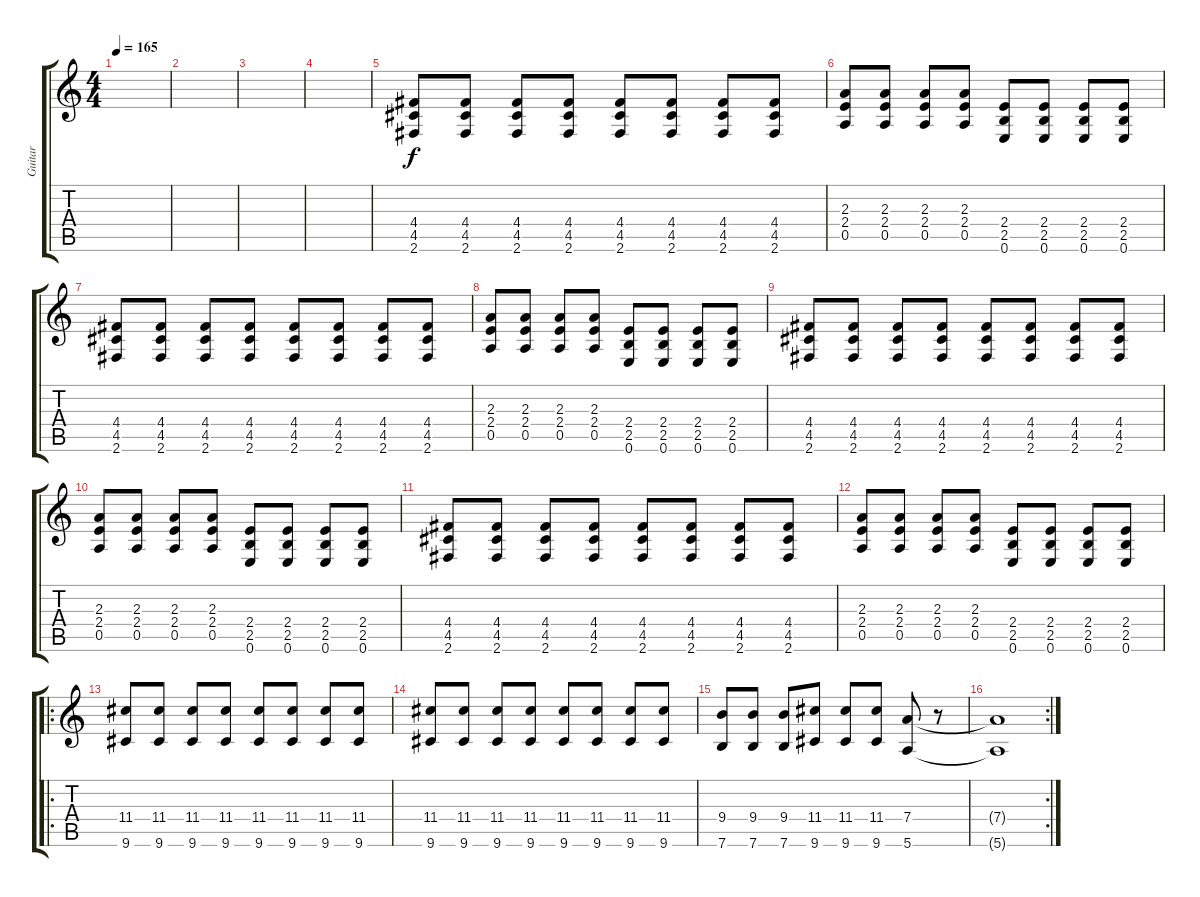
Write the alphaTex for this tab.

\track ("Guitar" "Guitar") {instrument overdrivenguitar}
\staff {score tabs}
\tuning (E4 B3 G3 D3 A2 E2) {hide}
\ts (4 4)
\tempo 165
\clef g2
\ks c
|
|
|
|
(4.4 4.5 2.6).8 (4.4 4.5 2.6).8 (4.4 4.5 2.6).8 (4.4 4.5 2.6).8 (4.4 4.5 2.6).8 (4.4 4.5 2.6).8 (4.4 4.5 2.6).8 (4.4 4.5 2.6).8 |
(2.3 2.4 0.5).8 (2.3 2.4 0.5).8 (2.3 2.4 0.5).8 (2.3 2.4 0.5).8 (2.4 2.5 0.6).8 (2.4 2.5 0.6).8 (2.4 2.5 0.6).8 (2.4 2.5 0.6).8 |
(4.4 4.5 2.6).8 (4.4 4.5 2.6).8 (4.4 4.5 2.6).8 (4.4 4.5 2.6).8 (4.4 4.5 2.6).8 (4.4 4.5 2.6).8 (4.4 4.5 2.6).8 (4.4 4.5 2.6).8 |
(2.3 2.4 0.5).8 (2.3 2.4 0.5).8 (2.3 2.4 0.5).8 (2.3 2.4 0.5).8 (2.4 2.5 0.6).8 (2.4 2.5 0.6).8 (2.4 2.5 0.6).8 (2.4 2.5 0.6).8 |
(4.4 4.5 2.6).8 (4.4 4.5 2.6).8 (4.4 4.5 2.6).8 (4.4 4.5 2.6).8 (4.4 4.5 2.6).8 (4.4 4.5 2.6).8 (4.4 4.5 2.6).8 (4.4 4.5 2.6).8 |
(2.3 2.4 0.5).8 (2.3 2.4 0.5).8 (2.3 2.4 0.5).8 (2.3 2.4 0.5).8 (2.4 2.5 0.6).8 (2.4 2.5 0.6).8 (2.4 2.5 0.6).8 (2.4 2.5 0.6).8 |
(4.4 4.5 2.6).8 (4.4 4.5 2.6).8 (4.4 4.5 2.6).8 (4.4 4.5 2.6).8 (4.4 4.5 2.6).8 (4.4 4.5 2.6).8 (4.4 4.5 2.6).8 (4.4 4.5 2.6).8 |
(2.3 2.4 0.5).8 (2.3 2.4 0.5).8 (2.3 2.4 0.5).8 (2.3 2.4 0.5).8 (2.4 2.5 0.6).8 (2.4 2.5 0.6).8 (2.4 2.5 0.6).8 (2.4 2.5 0.6).8 |
\ro
(11.4 9.6).8 (11.4 9.6).8 (11.4 9.6).8 (11.4 9.6).8 (11.4 9.6).8 (11.4 9.6).8 (11.4 9.6).8 (11.4 9.6).8 |
(11.4 9.6).8 (11.4 9.6).8 (11.4 9.6).8 (11.4 9.6).8 (11.4 9.6).8 (11.4 9.6).8 (11.4 9.6).8 (11.4 9.6).8 |
(9.4 7.6).8 (9.4 7.6).8 (9.4 7.6).8 (11.4 9.6).8 (11.4 9.6).8 (11.4 9.6).8 (7.4 5.6).8 r.8 |
\rc 2
(7.4{t} 5.6{t}).1
